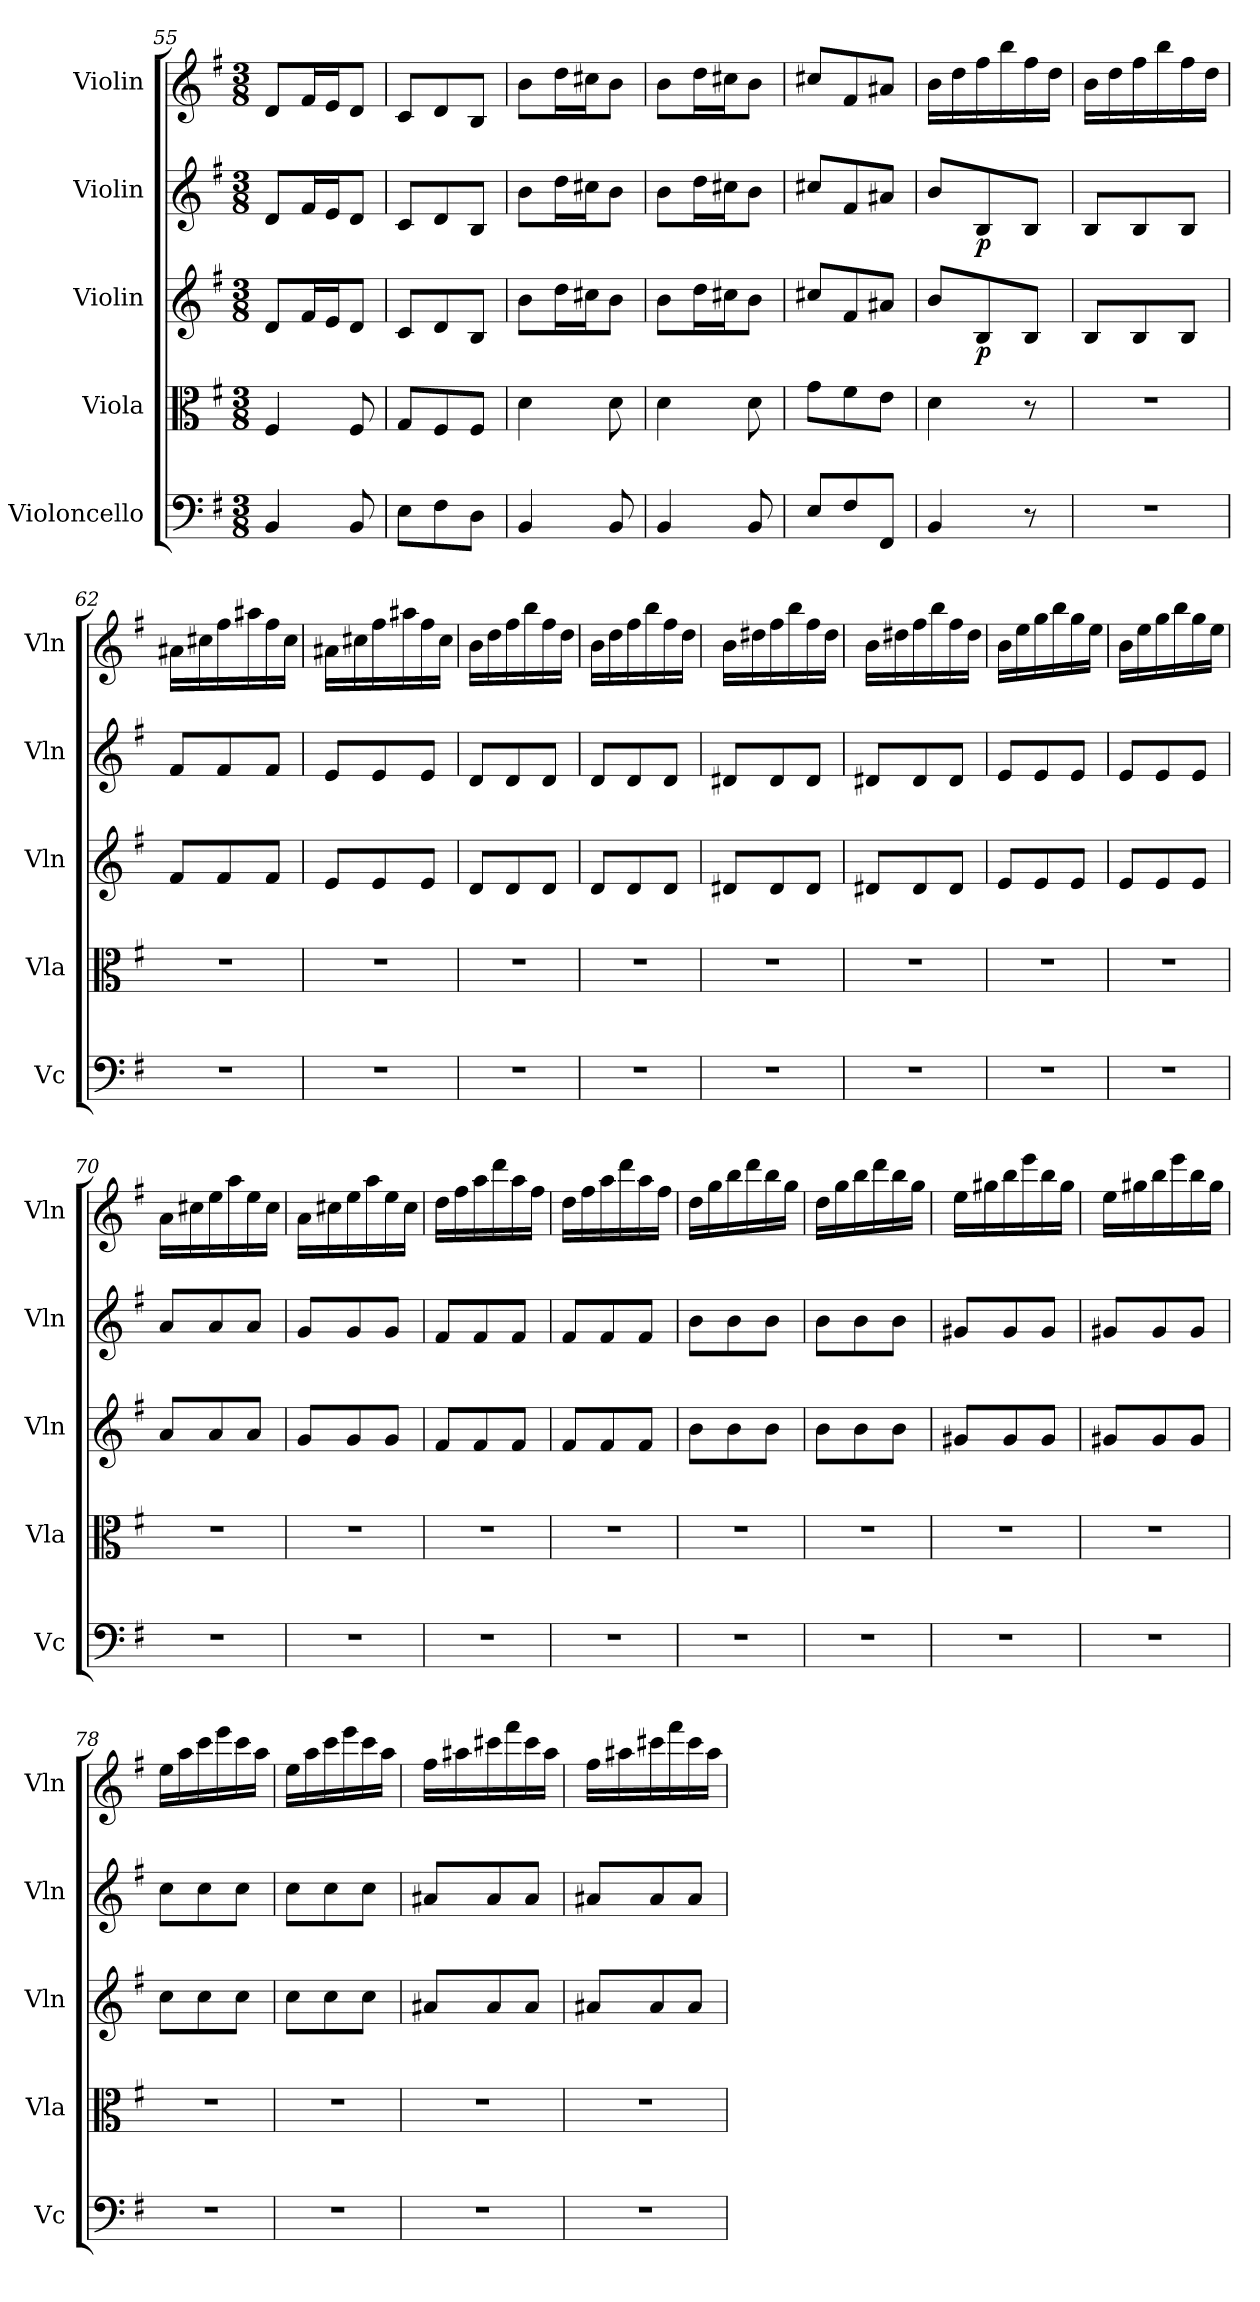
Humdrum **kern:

**kern	**kern	**kern	**dynam	**kern	**dynam	**kern
*part5	*part4	*part3	*part3	*part2	*part2	*part1
*staff5	*staff4	*staff3	*staff3	*staff2	*staff2	*staff1
*I"Violoncello	*I"Viola	*I"Violin	*	*I"Violin	*	*I"Violin
*I'Vc	*I'Vla	*I'Vln	*	*I'Vln	*	*I'Vln
*clefF4	*clefC3	*clefG2	*	*clefG2	*	*clefG2
*k[f#]	*k[f#]	*k[f#]	*	*k[f#]	*	*k[f#]
*M3/8	*M3/8	*M3/8	*	*M3/8	*	*M3/8
=55	=55	=55	=55	=55	=55	=55
4BB/	4F#/	8d/L	.	8d/L	.	8d/L
.	.	16f#/L	.	16f#/L	.	16f#/L
.	.	16e/J	.	16e/J	.	16e/J
8BB/	8F#/	8d/J	.	8d/J	.	8d/J
=56	=56	=56	=56	=56	=56	=56
8E\L	8G/L	8c/L	.	8c/L	.	8c/L
8F#\	8F#/	8d/	.	8d/	.	8d/
8D\J	8F#/J	8B/J	.	8B/J	.	8B/J
=57	=57	=57	=57	=57	=57	=57
4BB/	4d\	8b\L	.	8b\L	.	8b\L
.	.	16dd\L	.	16dd\L	.	16dd\L
.	.	16cc#X\J	.	16cc#X\J	.	16cc#X\J
8BB/	8d\	8b\J	.	8b\J	.	8b\J
=58	=58	=58	=58	=58	=58	=58
4BB/	4d\	8b\L	.	8b\L	.	8b\L
.	.	16dd\L	.	16dd\L	.	16dd\L
.	.	16cc#X\J	.	16cc#X\J	.	16cc#X\J
8BB/	8d\	8b\J	.	8b\J	.	8b\J
=59	=59	=59	=59	=59	=59	=59
8E/L	8g\L	8cc#X/L	.	8cc#X/L	.	8cc#X/L
8F#/	8f#\	8f#/	.	8f#/	.	8f#/
8FF#/J	8e\J	8a#X/J	.	8a#X/J	.	8a#X/J
=60	=60	=60	=60	=60	=60	=60
4BB/	4d\	8b/L	.	8b/L	.	16b\LL
.	.	.	.	.	.	16dd\
.	.	8B/	p	8B/	p	16ff#\
.	.	.	.	.	.	16bb\
8r	8r	8B/J	.	8B/J	.	16ff#\
.	.	.	.	.	.	16dd\JJ
=61	=61	=61	=61	=61	=61	=61
4.r	4.r	8B/L	.	8B/L	.	16b\LL
.	.	.	.	.	.	16dd\
.	.	8B/	.	8B/	.	16ff#\
.	.	.	.	.	.	16bb\
.	.	8B/J	.	8B/J	.	16ff#\
.	.	.	.	.	.	16dd\JJ
=62	=62	=62	=62	=62	=62	=62
4.r	4.r	8f#/L	.	8f#/L	.	16a#X\LL
.	.	.	.	.	.	16cc#X\
.	.	8f#/	.	8f#/	.	16ff#\
.	.	.	.	.	.	16aa#X\
.	.	8f#/J	.	8f#/J	.	16ff#\
.	.	.	.	.	.	16cc#\JJ
=63	=63	=63	=63	=63	=63	=63
4.r	4.r	8e/L	.	8e/L	.	16a#X\LL
.	.	.	.	.	.	16cc#X\
.	.	8e/	.	8e/	.	16ff#\
.	.	.	.	.	.	16aa#X\
.	.	8e/J	.	8e/J	.	16ff#\
.	.	.	.	.	.	16cc#\JJ
=64	=64	=64	=64	=64	=64	=64
4.r	4.r	8d/L	.	8d/L	.	16b\LL
.	.	.	.	.	.	16dd\
.	.	8d/	.	8d/	.	16ff#\
.	.	.	.	.	.	16bb\
.	.	8d/J	.	8d/J	.	16ff#\
.	.	.	.	.	.	16dd\JJ
=65	=65	=65	=65	=65	=65	=65
4.r	4.r	8d/L	.	8d/L	.	16b\LL
.	.	.	.	.	.	16dd\
.	.	8d/	.	8d/	.	16ff#\
.	.	.	.	.	.	16bb\
.	.	8d/J	.	8d/J	.	16ff#\
.	.	.	.	.	.	16dd\JJ
=66	=66	=66	=66	=66	=66	=66
4.r	4.r	8d#X/L	.	8d#X/L	.	16b\LL
.	.	.	.	.	.	16dd#X\
.	.	8d#/	.	8d#/	.	16ff#\
.	.	.	.	.	.	16bb\
.	.	8d#/J	.	8d#/J	.	16ff#\
.	.	.	.	.	.	16dd#\JJ
=67	=67	=67	=67	=67	=67	=67
4.r	4.r	8d#X/L	.	8d#X/L	.	16b\LL
.	.	.	.	.	.	16dd#X\
.	.	8d#/	.	8d#/	.	16ff#\
.	.	.	.	.	.	16bb\
.	.	8d#/J	.	8d#/J	.	16ff#\
.	.	.	.	.	.	16dd#\JJ
=68	=68	=68	=68	=68	=68	=68
4.r	4.r	8e/L	.	8e/L	.	16b\LL
.	.	.	.	.	.	16ee\
.	.	8e/	.	8e/	.	16gg\
.	.	.	.	.	.	16bb\
.	.	8e/J	.	8e/J	.	16gg\
.	.	.	.	.	.	16ee\JJ
=69	=69	=69	=69	=69	=69	=69
4.r	4.r	8e/L	.	8e/L	.	16b\LL
.	.	.	.	.	.	16ee\
.	.	8e/	.	8e/	.	16gg\
.	.	.	.	.	.	16bb\
.	.	8e/J	.	8e/J	.	16gg\
.	.	.	.	.	.	16ee\JJ
=70	=70	=70	=70	=70	=70	=70
4.r	4.r	8a/L	.	8a/L	.	16a\LL
.	.	.	.	.	.	16cc#X\
.	.	8a/	.	8a/	.	16ee\
.	.	.	.	.	.	16aa\
.	.	8a/J	.	8a/J	.	16ee\
.	.	.	.	.	.	16cc#\JJ
=71	=71	=71	=71	=71	=71	=71
4.r	4.r	8g/L	.	8g/L	.	16a\LL
.	.	.	.	.	.	16cc#X\
.	.	8g/	.	8g/	.	16ee\
.	.	.	.	.	.	16aa\
.	.	8g/J	.	8g/J	.	16ee\
.	.	.	.	.	.	16cc#\JJ
=72	=72	=72	=72	=72	=72	=72
4.r	4.r	8f#/L	.	8f#/L	.	16dd\LL
.	.	.	.	.	.	16ff#\
.	.	8f#/	.	8f#/	.	16aa\
.	.	.	.	.	.	16ddd\
.	.	8f#/J	.	8f#/J	.	16aa\
.	.	.	.	.	.	16ff#\JJ
=73	=73	=73	=73	=73	=73	=73
4.r	4.r	8f#/L	.	8f#/L	.	16dd\LL
.	.	.	.	.	.	16ff#\
.	.	8f#/	.	8f#/	.	16aa\
.	.	.	.	.	.	16ddd\
.	.	8f#/J	.	8f#/J	.	16aa\
.	.	.	.	.	.	16ff#\JJ
=74	=74	=74	=74	=74	=74	=74
4.r	4.r	8b\L	.	8b\L	.	16dd\LL
.	.	.	.	.	.	16gg\
.	.	8b\	.	8b\	.	16bb\
.	.	.	.	.	.	16ddd\
.	.	8b\J	.	8b\J	.	16bb\
.	.	.	.	.	.	16gg\JJ
=75	=75	=75	=75	=75	=75	=75
4.r	4.r	8b\L	.	8b\L	.	16dd\LL
.	.	.	.	.	.	16gg\
.	.	8b\	.	8b\	.	16bb\
.	.	.	.	.	.	16ddd\
.	.	8b\J	.	8b\J	.	16bb\
.	.	.	.	.	.	16gg\JJ
=76	=76	=76	=76	=76	=76	=76
4.r	4.r	8g#X/L	.	8g#X/L	.	16ee\LL
.	.	.	.	.	.	16gg#X\
.	.	8g#/	.	8g#/	.	16bb\
.	.	.	.	.	.	16eee\
.	.	8g#/J	.	8g#/J	.	16bb\
.	.	.	.	.	.	16gg#\JJ
=77	=77	=77	=77	=77	=77	=77
4.r	4.r	8g#X/L	.	8g#X/L	.	16ee\LL
.	.	.	.	.	.	16gg#X\
.	.	8g#/	.	8g#/	.	16bb\
.	.	.	.	.	.	16eee\
.	.	8g#/J	.	8g#/J	.	16bb\
.	.	.	.	.	.	16gg#\JJ
=78	=78	=78	=78	=78	=78	=78
4.r	4.r	8cc\L	.	8cc\L	.	16ee\LL
.	.	.	.	.	.	16aa\
.	.	8cc\	.	8cc\	.	16ccc\
.	.	.	.	.	.	16eee\
.	.	8cc\J	.	8cc\J	.	16ccc\
.	.	.	.	.	.	16aa\JJ
=79	=79	=79	=79	=79	=79	=79
4.r	4.r	8cc\L	.	8cc\L	.	16ee\LL
.	.	.	.	.	.	16aa\
.	.	8cc\	.	8cc\	.	16ccc\
.	.	.	.	.	.	16eee\
.	.	8cc\J	.	8cc\J	.	16ccc\
.	.	.	.	.	.	16aa\JJ
=80	=80	=80	=80	=80	=80	=80
4.r	4.r	8a#X/L	.	8a#X/L	.	16ff#\LL
.	.	.	.	.	.	16aa#X\
.	.	8a#/	.	8a#/	.	16ccc#X\
.	.	.	.	.	.	16fff#\
.	.	8a#/J	.	8a#/J	.	16ccc#\
.	.	.	.	.	.	16aa#\JJ
=81	=81	=81	=81	=81	=81	=81
4.r	4.r	8a#X/L	.	8a#X/L	.	16ff#\LL
.	.	.	.	.	.	16aa#X\
.	.	8a#/	.	8a#/	.	16ccc#X\
.	.	.	.	.	.	16fff#\
.	.	8a#/J	.	8a#/J	.	16ccc#\
.	.	.	.	.	.	16aa#\JJ
=	=	=	=	=	=	=
*-	*-	*-	*-	*-	*-	*-
